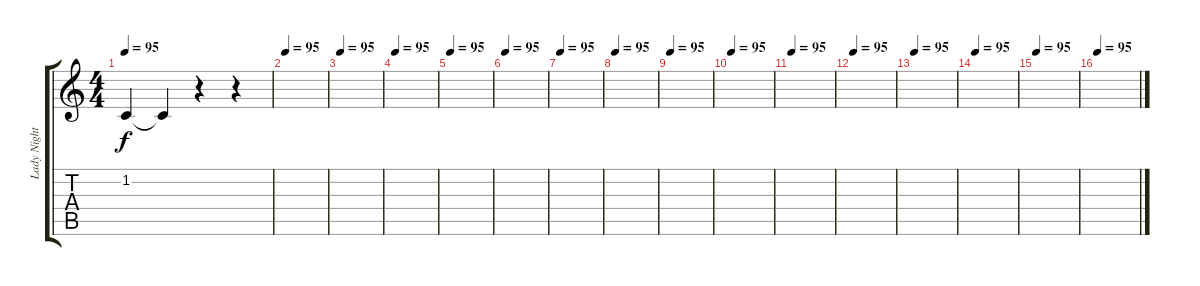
\track ("Lady Night" "Lady Night") {instrument accordion}
\staff {score tabs}
\tuning (D4 B3 G3 C3 G2 D2) {hide}
\ts (4 4)
\tempo 95
\clef g2
\ks c
1.2.4{dy f} 1.2{t}.4 r.4 r.4 |
\tempo 95
|
\tempo 95
|
\tempo 95
|
\tempo 95
|
\tempo 95
|
\tempo 95
|
\tempo 95
|
\tempo 95
|
\tempo 95
|
\tempo 95
|
\tempo 95
|
\tempo 95
|
\tempo 95
|
\tempo 95
|
\tempo 95
